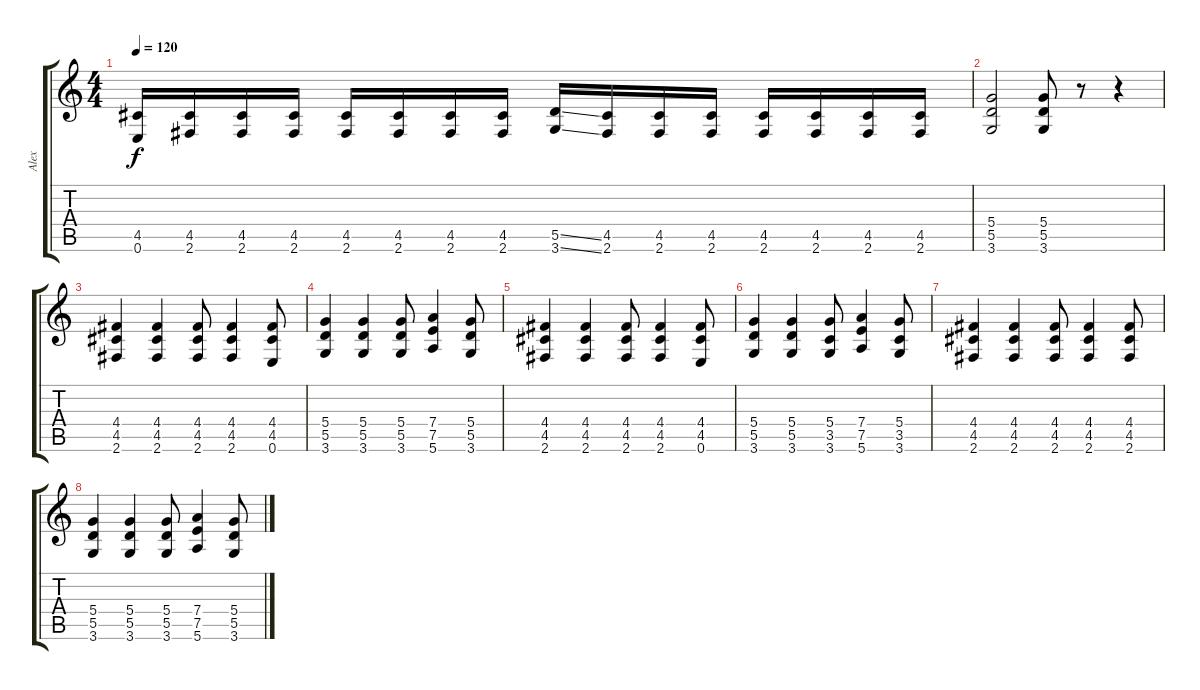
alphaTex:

\track ("Alex" "Alex") {instrument overdrivenguitar}
\staff {score tabs}
\tuning (E4 B3 G3 D3 A2 E2) {hide}
\ts (4 4)
\tempo 120
\clef g2
\ks c
(4.5 0.6).16{dy f} (4.5 2.6).16 (4.5 2.6).16 (4.5 2.6).16 (4.5 2.6).16 (4.5 2.6).16 (4.5 2.6).16 (4.5 2.6).16 (5.5{ss} 3.6{ss}).16 (4.5 2.6).16 (4.5 2.6).16 (4.5 2.6).16 (4.5 2.6).16 (4.5 2.6).16 (4.5 2.6).16 (4.5 2.6).16 |
(5.4 5.5 3.6).2 (5.4 5.5 3.6).8 r.8 r.4 |
(4.4 4.5 2.6).4 (4.4 4.5 2.6).4 (4.4 4.5 2.6).8 (4.4 4.5 2.6).4 (4.4 4.5 0.6).8 |
(5.4 5.5 3.6).4 (5.4 5.5 3.6).4 (5.4 5.5 3.6).8 (7.4 7.5 5.6).4 (5.4 5.5 3.6).8 |
(4.4 4.5 2.6).4 (4.4 4.5 2.6).4 (4.4 4.5 2.6).8 (4.4 4.5 2.6).4 (4.4 4.5 0.6).8 |
(5.4 5.5 3.6).4 (5.4 5.5 3.6).4 (5.4 3.5 3.6).8 (7.4 7.5 5.6).4 (5.4 3.5 3.6).8 |
(4.4 4.5 2.6).4 (4.4 4.5 2.6).4 (4.4 4.5 2.6).8 (4.4 4.5 2.6).4 (4.4 4.5 2.6).8 |
(5.4 5.5 3.6).4 (5.4 5.5 3.6).4 (5.4 5.5 3.6).8 (7.4 7.5 5.6).4 (5.4 5.5 3.6).8
